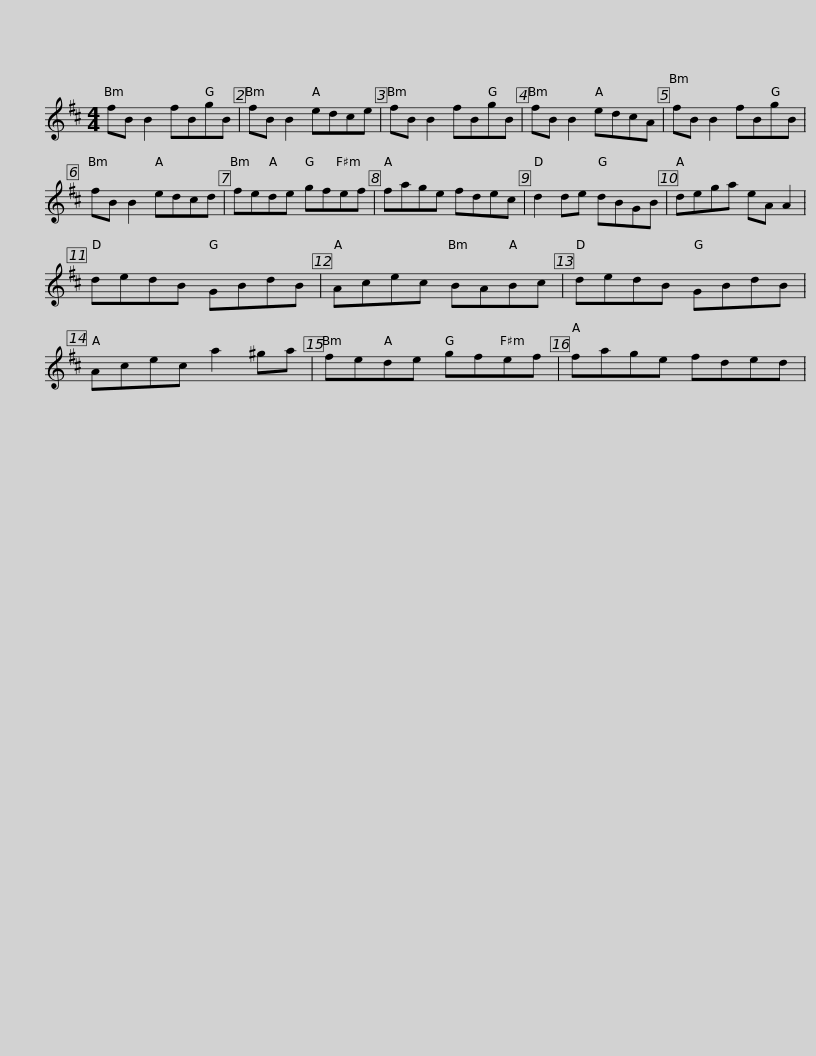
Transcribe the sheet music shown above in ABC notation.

X:1
L:1/8
M:4/4
I:linebreak $
K:Bmin
V:1 treble
V:1
 fB B2 fBgB | fB B2 edce | fB B2 fBgB | fB B2 edcA | fB B2 fBgB | %5
 fB B2 edcd |$ fede gfef | fage fdec | d2 de dBGB | dega eA A2 | %10
 dedB GBdB |$ Acec BABc | dedB GBdB | Acec a2 ^ga | fede gfef | %15
 fage fded | %16
